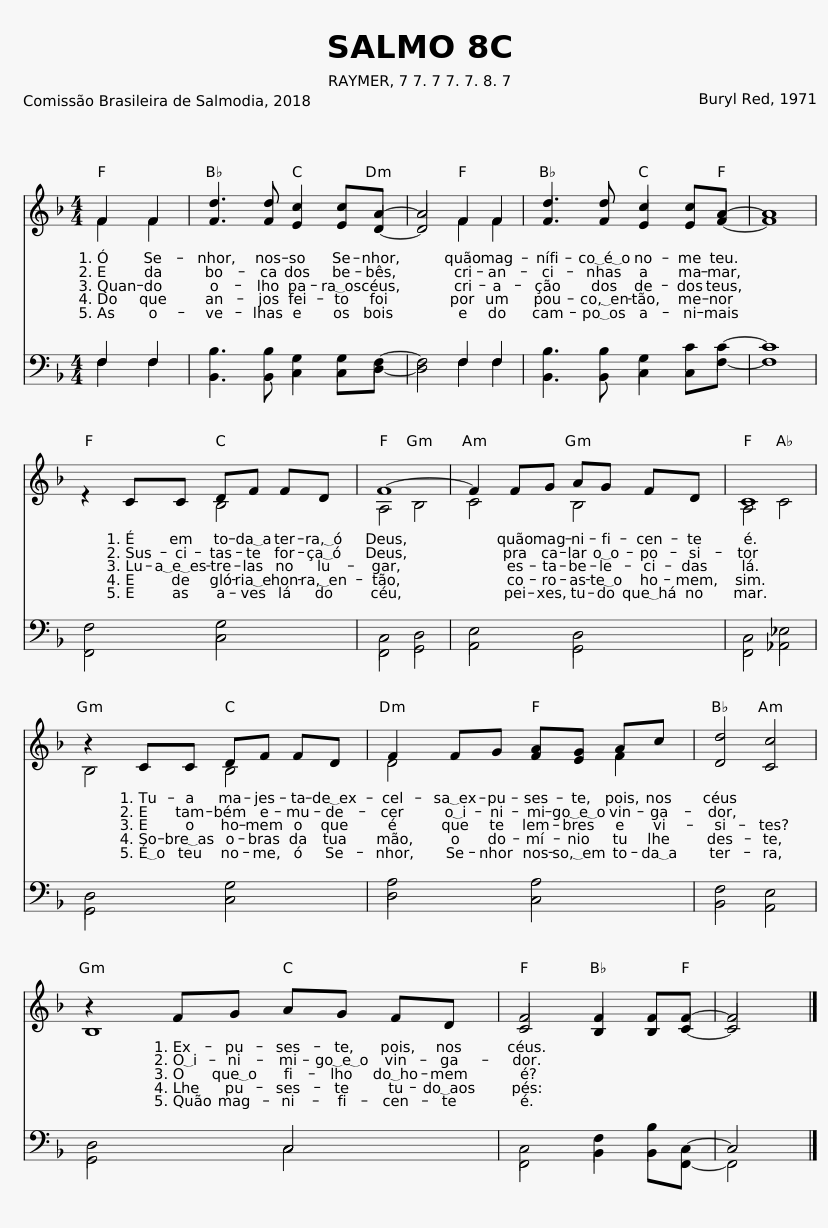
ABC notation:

X:1
%%score { ( 1 2 ) | ( 3 4 ) }
L:1/8
M:4/4
I:linebreak $
K:F
V:1 treble
V:2 treble
V:3 bass
V:4 bass
V:1
 F2 F2 | d3 d c2 cA- | A4 F2 F2 | d3 d c2 cA- | A8 |$ %5
 z2 CC DF FD | F8- | F2 FG AG FD | C8 |$ z2 CC DF FD | %10
 F2 FG [FA][EG] Ac | [Dd]4 [Cc]4 |$ z2 FG AG FD | F4 F2 FF- | F4 |] %15
V:2
 F2 F2 | F3 F E2 ED- | D4 F2 F2 | F3 F E2 EF- | F8 |$ %5
 x4 B,4 | A,4 B,4 | C4 B,4 | A,4 C4 |$ B,4 B,4 | %10
 D4 x2 F2 | x8 |$ B,8 | C4 B,2 B,C- | C4 |] %15
V:3
 F,2 F,2 | B,3 B, G,2 G,F,- | F,4 F,2 F,2 | B,3 B, G,2 CC- | C8 |$ %5
 F,4 G,4 | C,4 D,4 | E,4 D,4 | C,4 _E,4 |$ D,4 G,4 | %10
 A,4 A,4 | F,4 E,4 |$ D,4 C,4 | C,4 F,2 B,C,- | C,4 |] %15
V:4
 F,2 F,2 | B,,3 B,, C,2 C,D,- | D,4 F,2 F,2 | B,,3 B,, C,2 C,F,- | F,8 |$ %5
 F,,4 C,4 | F,,4 G,,4 | A,,4 G,,4 | F,,4 _A,,4 |$ G,,4 C,4 | %10
 D,4 C,4 | B,,4 A,,4 |$ G,,4 C,4 | F,,4 B,,2 B,,F,,- | F,,4 |] %15
